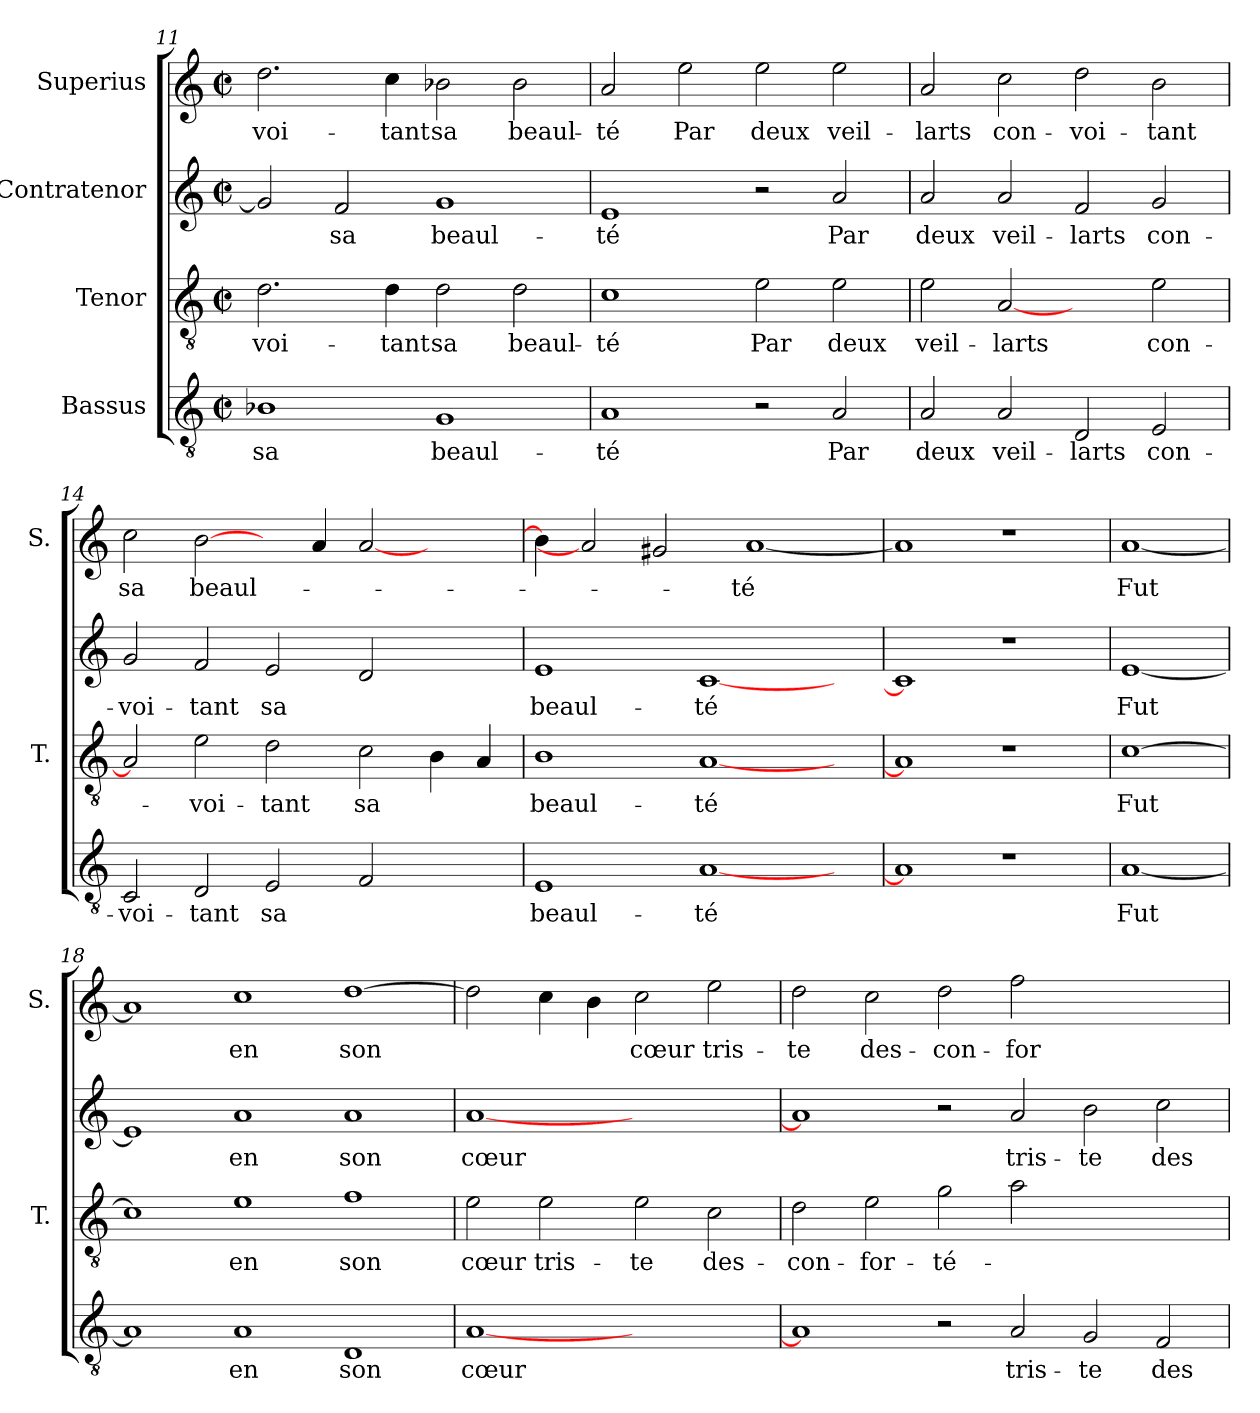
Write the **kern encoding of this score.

**kern	**text	**kern	**text	**kern	**text	**kern	**text
*part4	*part4	*part3	*part3	*part2	*part2	*part1	*part1
*staff4	*staff4	*staff3	*staff3	*staff2	*staff2	*staff1	*staff1
*I"Bassus	*	*I"Tenor	*	*I"Contratenor	*	*I"Superius	*
*	*	*I'T.	*	*	*	*I'S.	*
*clefGv2	*	*clefGv2	*	*clefG2	*	*clefG2	*
*k[]	*	*k[]	*	*k[]	*	*k[]	*
*C:	*	*C:	*	*C:	*	*C:	*
*M2/2	*	*M2/2	*	*M2/2	*	*M2/2	*
*met(c|)	*	*met(c|)	*	*met(c|)	*	*met(c|)	*
=11	=11	=11	=11	=11	=11	=11	=11
1B-X\	sa	2.d\	-voi-	2g/]	.	2.dd\	-voi-
.	.	.	.	2f/	sa	.	.
.	.	4d\	-tant	.	.	4cc\	-tant
1G/	beaul-	2d\	sa	1g/	beaul-	2b-X\	sa
.	.	2d\	beaul-	.	.	2b-\	beaul-
!!LO:LB:g=z
=12	=12	=12	=12	=12	=12	=12	=12
1A/	-té	1c\	-té	1e/	-té	2a/	-té
.	.	.	.	.	.	2ee\	Par
2r	.	2e\	Par	2r	.	2ee\	deux
2A/	Par	2e\	deux	2a/	Par	2ee\	veil-
=13	=13	=13	=13	=13	=13	=13	=13
2A/	deux	2e\	veil-	2a/	deux	2a/	-larts
2A/	veil-	[2A/	-larts	2a/	veil-	2cc\	con-
2D/	-larts	2ryy	.	2f/	-larts	2dd\	-voi-
2E/	con-	2e\	con-	2g/	con-	2b\	-tant
=14	=14	=14	=14	=14	=14	=14	=14
2C/	-voi-	2A/]	.	2g/	-voi-	2cc\	sa
2D/	-tant	2e\	-voi-	2f/	-tant	[2b\	beaul-
2E/	sa	2d\	-tant	2e/	sa	4ryy	.
.	.	.	.	.	.	4a/	.
2F/	.	2c\	sa	2d/	.	[2a/	.
2ryy	.	4B\	.	2ryy	.	2ryy	.
.	.	4A/	.	.	.	.	.
=15	=15	=15	=15	=15	=15	=15	=15
1E/	beaul-	1B\	beaul-	1e/	beaul-	4b\]	.
.	.	.	.	.	.	2a/]	.
.	.	.	.	.	.	2g#X/	.
[1A/	-té	[1A/	-té	[1c/	-té	.	.
.	.	.	.	.	.	[1a/	-té
4ryy	.	4ryy	.	4ryy	.	.	.
=16	=16	=16	=16	=16	=16	=16	=16
1A/]	.	1A/]	.	1c/]	.	1a/]	.
1r	.	1r	.	1r	.	1r	.
=17	=17	=17	=17	=17	=17	=17	=17
[1A/	Fut	[1c\	Fut	[1e/	Fut	[1a/	Fut
!!LO:PB:g=z
=18	=18	=18	=18	=18	=18	=18	=18
1A/]	.	1c\]	.	1e/]	.	1a/]	.
1A/	en	1e\	en	1a/	en	1cc\	en
1D/	son	1f\	son	1a/	son	[1dd\	son
=19	=19	=19	=19	=19	=19	=19	=19
[1A/	cœur	2e\	cœur	[1a/	cœur	2dd\]	.
.	.	2e\	tris-	.	.	4cc\	.
.	.	.	.	.	.	4b\	.
1ryy	.	2e\	-te	1ryy	.	2cc\	cœur
.	.	2c\	des-	.	.	2ee\	tris-
=20	=20	=20	=20	=20	=20	=20	=20
1A/]	.	2d\	-con-	1a/]	.	2dd\	-te
.	.	2e\	-for-	.	.	2cc\	des-
2r	.	2g\	-té-	2r	.	2dd\	-con-
2A/	tris-	2a\	.	2a/	tris-	2ff\	-for-
2G/	-te	1ryy	.	2b\	-te	1ryy	.
2F/	des-	.	.	2cc\	des-	.	.
=	=	=	=	=	=	=	=
*-	*-	*-	*-	*-	*-	*-	*-
